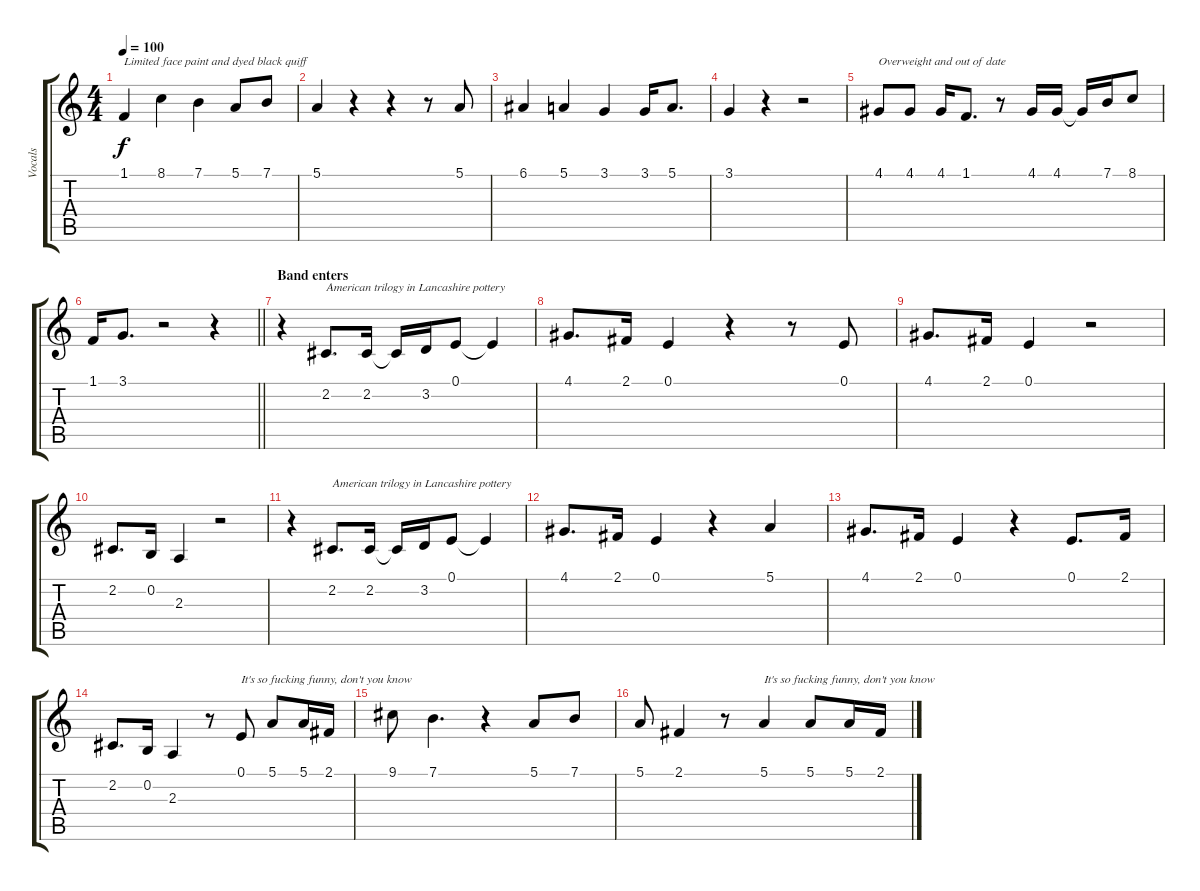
\track ("Vocals" "Vocals") {instrument tenorsax}
\staff {score tabs}
\tuning (E4 B3 G3 D3 A2 E2) {hide}
\ts (4 4)
\tempo 100
\clef g2
\ks c
1.1.4{txt "Limited face paint and dyed black quiff" dy f} 8.1.4 7.1.4 5.1.8 7.1.8 |
5.1.4 r.4 r.4 r.8 5.1.8 |
6.1.4 5.1.4 3.1.4 3.1.16 5.1.8{d} |
3.1.4 r.4 r.2 |
4.1.8{txt "Overweight and out of date"} 4.1.8 4.1.16 1.1.8{d} r.8 4.1.16 4.1.16 4.1{t}.16 7.1.16 8.1.8 |
\barLineRight lightlight
1.1.16 3.1.8{d} r.2 r.4 |
\section ("" "Band enters")
r.4 2.2.8{d txt "American trilogy in Lancashire pottery"} 2.2.16 2.2{t}.16 3.2.16 0.1.8 0.1{t}.4 |
4.1.8{d} 2.1.16 0.1.4 r.4 r.8 0.1.8 |
4.1.8{d} 2.1.16 0.1.4 r.2 |
2.2.8{d} 0.2.16 2.3.4 r.2 |
r.4 2.2.8{d txt "American trilogy in Lancashire pottery"} 2.2.16 2.2{t}.16 3.2.16 0.1.8 0.1{t}.4 |
4.1.8{d} 2.1.16 0.1.4 r.4 5.1.4 |
4.1.8{d} 2.1.16 0.1.4 r.4 0.1.8{d} 2.1.16 |
2.2.8{d} 0.2.16 2.3.4 r.8 0.1.8{txt "It's so fucking funny, don't you know"} 5.1.8 5.1.16 2.1.16 |
9.1.8 7.1.4{d} r.4 5.1.8 7.1.8 |
5.1.8 2.1.4 r.8 5.1.4{txt "It's so fucking funny, don't you know"} 5.1.8 5.1.16 2.1.16
